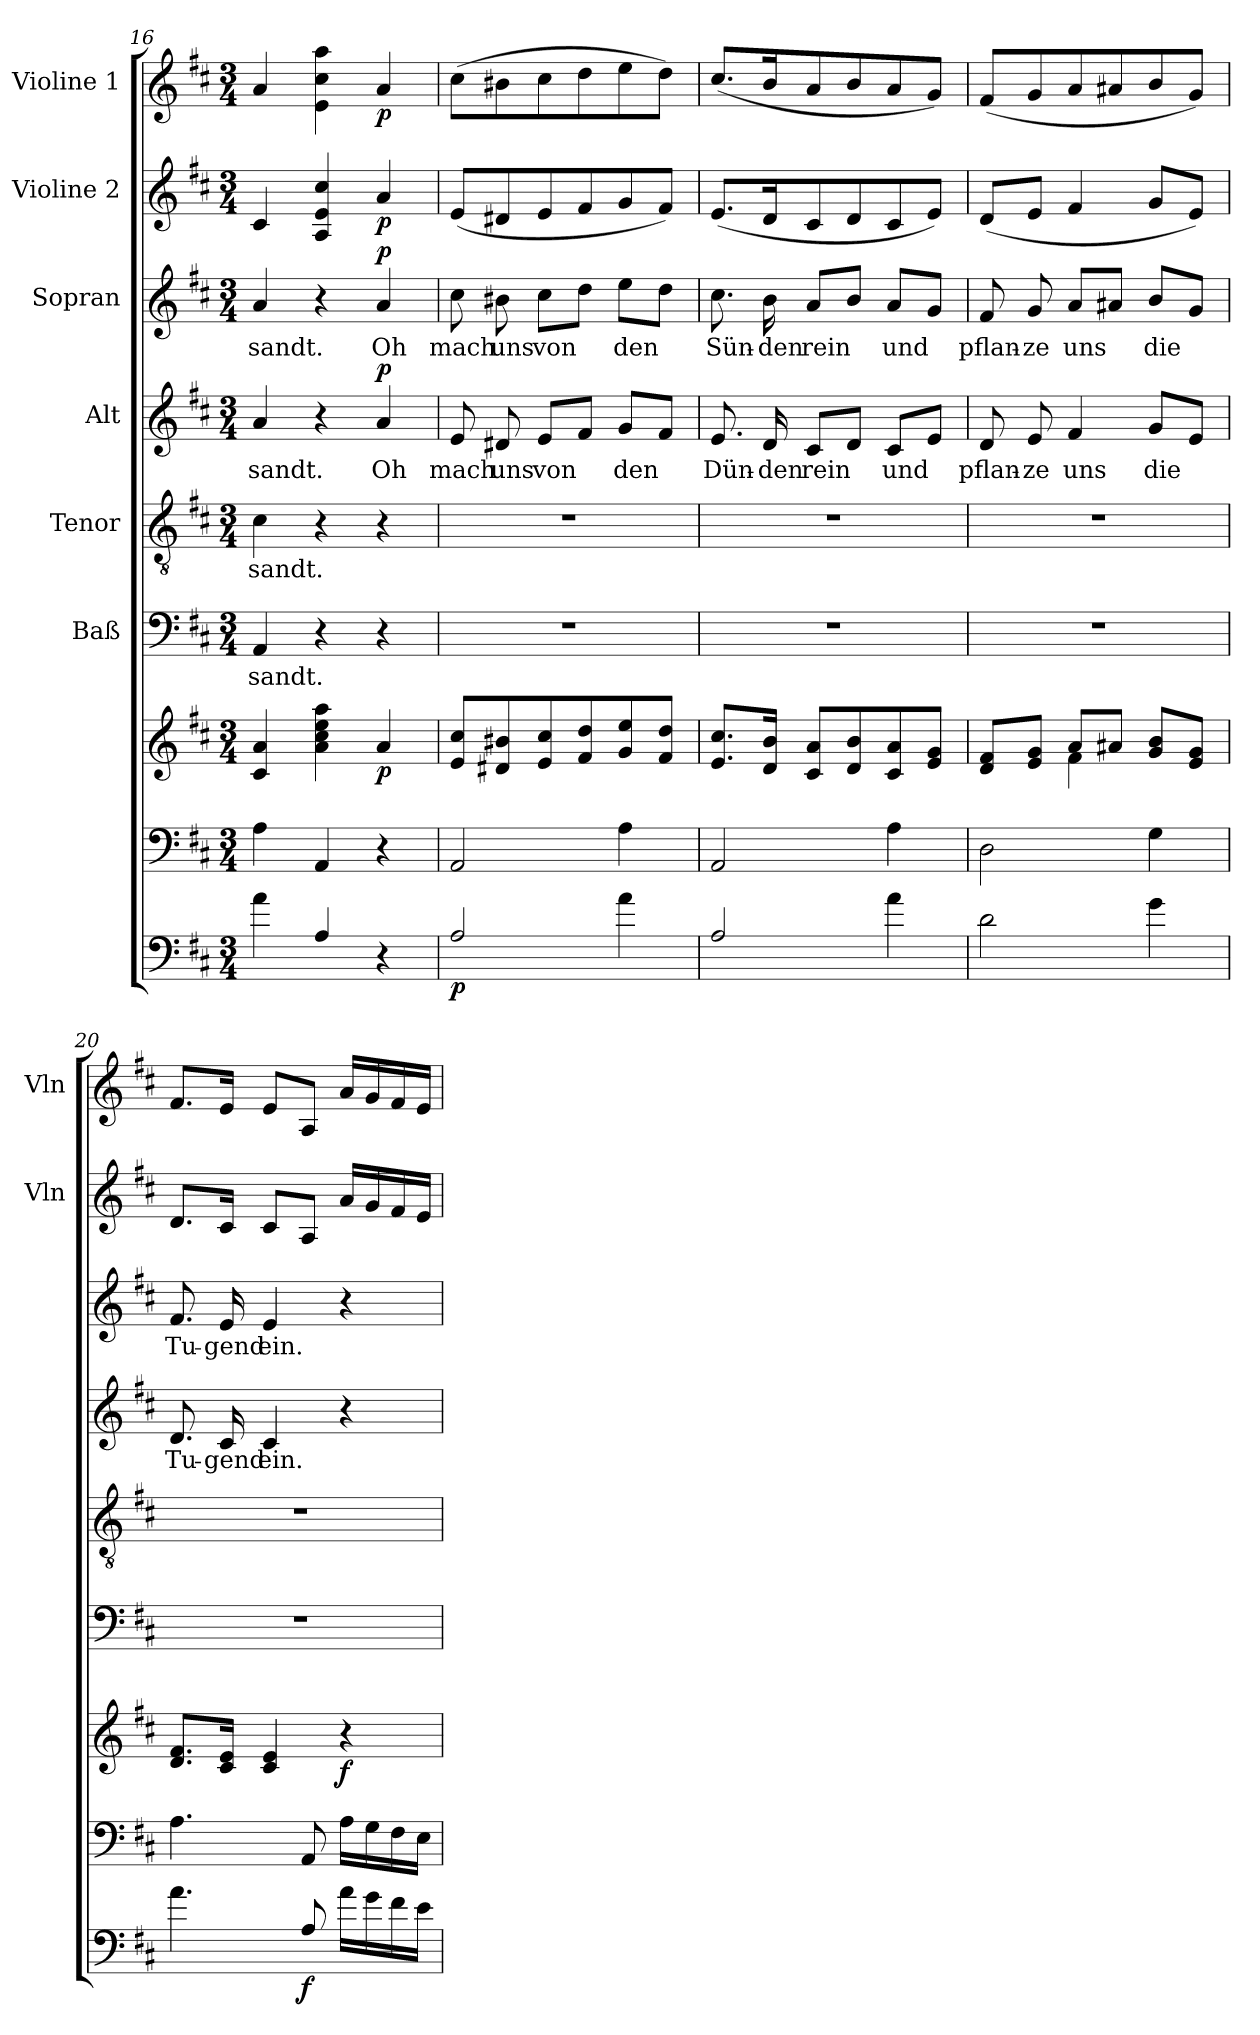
**kern	**dynam	**kern	**kern	**dynam	**kern	**text	**kern	**text	**kern	**text	**dynam	**kern	**text	**dynam	**kern	**dynam	**kern	**dynam
*part8	*part8	*part7	*part7	*part7	*part6	*part6	*part5	*part5	*part4	*part4	*part4	*part3	*part3	*part3	*part2	*part2	*part1	*part1
*staff9	*staff9	*staff8	*staff7	*staff7/8	*staff6	*staff6	*staff5	*staff5	*staff4	*staff4	*staff4	*staff3	*staff3	*staff3	*staff2	*staff2	*staff1	*staff1
*	*	*	*	*	*I"Baß	*	*I"Tenor	*	*I"Alt	*	*	*I"Sopran	*	*	*I"Violine 2	*	*I"Violine 1	*
*	*	*	*	*	*	*	*	*	*	*	*	*	*	*	*I'Vln	*	*I'Vln	*
!!LO:PB:g=z
*clefF4	*	*clefF4	*clefG2	*	*clefF4	*	*clefGv2	*	*clefG2	*	*	*clefG2	*	*	*clefG2	*	*clefG2	*
*ITrd7c12	*	*	*	*	*	*	*	*	*	*	*	*	*	*	*	*	*	*
*k[f#c#]	*	*k[f#c#]	*k[f#c#]	*	*k[f#c#]	*	*k[f#c#]	*	*k[f#c#]	*	*	*k[f#c#]	*	*	*k[f#c#]	*	*k[f#c#]	*
*D:	*	*D:	*D:	*	*D:	*	*D:	*	*D:	*	*	*D:	*	*	*D:	*	*D:	*
*M3/4	*	*M3/4	*M3/4	*	*M3/4	*	*M3/4	*	*M3/4	*	*	*M3/4	*	*	*M3/4	*	*M3/4	*
=16	=16	=16	=16	=16	=16	=16	=16	=16	=16	=16	=16	=16	=16	=16	=16	=16	=16	=16
!	!	!	!	!	!	!LO:LY:b	!	!LO:LY:b	!	!LO:LY:b	!	!	!LO:LY:b	!	!	!	!	!
4A\	.	4A\	4c#/ 4a/	.	4AA/	-sandt.	4c#\	-sandt.	4a/	-sandt.	.	4a/	-sandt.	.	4c#/	.	4a/	.
4AA/	.	4AA/	4a\ 4cc#\ 4ee\ 4aa\	.	4r	.	4r	.	4r	.	.	4r	.	.	4A/ 4e/ 4cc#/	.	4e\ 4cc#\ 4aa\	.
!	!	!	!	!LO:DY:b	!	!	!	!	!	!LO:LY:b	!LO:DY:a	!	!LO:LY:b	!LO:DY:a	!	!LO:DY:b	!	!LO:DY:b
4r	.	4r	4a/	p	4r	.	4r	.	4a/	Oh	p	4a/	Oh	p	4a/	p	4a/	p
=17	=17	=17	=17	=17	=17	=17	=17	=17	=17	=17	=17	=17	=17	=17	=17	=17	=17	=17
!	!LO:DY:b	!	!	!	!	!	!	!	!	!LO:LY:b	!	!	!LO:LY:b	!	!	!	!	!
2AA/	p	2AA/	8e/ 8cc#/L	.	2.r	.	2.r	.	8e/	mach	.	8cc#\	mach	.	(<8e/L	.	(>8cc#\L	.
!	!	!	!	!	!	!	!	!	!	!LO:LY:b	!	!	!LO:LY:b	!	!	!	!	!
.	.	.	8d#X/ 8b#X/	.	.	.	.	.	8d#X/	uns	.	8b#X\	uns	.	8d#X/	.	8b#X\	.
!	!	!	!	!	!	!	!	!	!	!LO:LY:b	!	!	!LO:LY:b	!	!	!	!	!
.	.	.	8e/ 8cc#/	.	.	.	.	.	8e/L	von	.	8cc#\L	von	.	8e/	.	8cc#\	.
.	.	.	8f#/ 8dd/	.	.	.	.	.	8f#/J	.	.	8dd\J	.	.	8f#/	.	8dd\	.
!	!	!	!	!	!	!	!	!	!	!LO:LY:b	!	!	!LO:LY:b	!	!	!	!	!
4A\	.	4A\	8g/ 8ee/	.	.	.	.	.	8g/L	den	.	8ee\L	den	.	8g/	.	8ee\	.
.	.	.	8f#/ 8dd/J	.	.	.	.	.	8f#/J	.	.	8dd\J	.	.	8f#/J)	.	8dd\J)	.
=18	=18	=18	=18	=18	=18	=18	=18	=18	=18	=18	=18	=18	=18	=18	=18	=18	=18	=18
!	!	!	!	!	!	!	!	!	!	!LO:LY:b	!	!	!LO:LY:b	!	!	!	!	!
2AA/	.	2AA/	8.e/ 8.cc#/L	.	2.r	.	2.r	.	8.e/	Dün-	.	8.cc#\	Sün-	.	(<8.e/L	.	(<8.cc#/L	.
!	!	!	!	!	!	!	!	!	!	!LO:LY:b	!	!	!LO:LY:b	!	!	!	!	!
.	.	.	16d/ 16b/Jk	.	.	.	.	.	16d/	-den	.	16b\	-den	.	16d/k	.	16b/k	.
!	!	!	!	!	!	!	!	!	!	!LO:LY:b	!	!	!LO:LY:b	!	!	!	!	!
.	.	.	8c#/ 8a/L	.	.	.	.	.	8c#/L	rein	.	8a/L	rein	.	8c#/	.	8a/	.
.	.	.	8d/ 8b/	.	.	.	.	.	8d/J	.	.	8b/J	.	.	8d/	.	8b/	.
!	!	!	!	!	!	!	!	!	!	!LO:LY:b	!	!	!LO:LY:b	!	!	!	!	!
4A\	.	4A\	8c#/ 8a/	.	.	.	.	.	8c#/L	und	.	8a/L	und	.	8c#/	.	8a/	.
.	.	.	8e/ 8g/J	.	.	.	.	.	8e/J	.	.	8g/J	.	.	8e/J)	.	8g/J)	.
=19	=19	=19	=19	=19	=19	=19	=19	=19	=19	=19	=19	=19	=19	=19	=19	=19	=19	=19
*	*	*	*^	*	*	*	*	*	*	*	*	*	*	*	*	*	*	*
!	!	!	!	!	!	!	!	!	!	!	!LO:LY:b	!	!	!LO:LY:b	!	!	!	!	!
2D\	.	2D\	8d/ 8f#/L	4ryy	.	2.r	.	2.r	.	8d/	pflan-	.	8f#/	pflan-	.	(<8d/L	.	(<8f#/L	.
!	!	!	!	!	!	!	!	!	!	!	!LO:LY:b	!	!	!LO:LY:b	!	!	!	!	!
.	.	.	8e/ 8g/J	.	.	.	.	.	.	8e/	-ze	.	8g/	-ze	.	8e/J	.	8g/	.
!	!	!	!	!	!	!	!	!	!	!	!LO:LY:b	!	!	!LO:LY:b	!	!	!	!	!
.	.	.	8a/L	4f#\	.	.	.	.	.	4f#/	uns	.	8a/L	uns	.	4f#/	.	8a/	.
.	.	.	8a#X/J	.	.	.	.	.	.	.	.	.	8a#X/J	.	.	.	.	8a#X/	.
!	!	!	!	!	!	!	!	!	!	!	!LO:LY:b	!	!	!LO:LY:b	!	!	!	!	!
4G\	.	4G\	8g/ 8b/L	4ryy	.	.	.	.	.	8g/L	die	.	8b/L	die	.	8g/L	.	8b/	.
.	.	.	8e/ 8g/J	.	.	.	.	.	.	8e/J	.	.	8g/J	.	.	8e/J)	.	8g/J)	.
*	*	*	*v	*v	*	*	*	*	*	*	*	*	*	*	*	*	*	*	*
=20	=20	=20	=20	=20	=20	=20	=20	=20	=20	=20	=20	=20	=20	=20	=20	=20	=20	=20
!	!	!	!	!	!	!	!	!	!	!LO:LY:b	!	!	!LO:LY:b	!	!	!	!	!
4.A\	.	4.A\	8.d/ 8.f#/L	.	2.r	.	2.r	.	8.d/	Tu-	.	8.f#/	Tu-	.	8.d/L	.	8.f#/L	.
!	!	!	!	!	!	!	!	!	!	!LO:LY:b	!	!	!LO:LY:b	!	!	!	!	!
.	.	.	16c#/ 16e/Jk	.	.	.	.	.	16c#/	-gend	.	16e/	-gend	.	16c#/Jk	.	16e/Jk	.
!	!	!	!	!	!	!	!	!	!	!LO:LY:b	!	!	!LO:LY:b	!	!	!	!	!
.	.	.	4c#/ 4e/	.	.	.	.	.	4c#/	ein.	.	4e/	ein.	.	8c#/L	.	8e/L	.
!	!LO:DY:b	!	!	!	!	!	!	!	!	!	!	!	!	!	!	!	!	!
8AA/	f	8AA/	.	.	.	.	.	.	.	.	.	.	.	.	8A/J	.	8A/J	.
!	!	!	!	!LO:DY:b	!	!	!	!	!	!	!	!	!	!	!	!	!	!
16A\LL	.	16A\LL	4r	f	.	.	.	.	4r	.	.	4r	.	.	16a/LL	.	16a/LL	.
16G\	.	16G\	.	.	.	.	.	.	.	.	.	.	.	.	16g/	.	16g/	.
16F#\	.	16F#\	.	.	.	.	.	.	.	.	.	.	.	.	16f#/	.	16f#/	.
16E\JJ	.	16E\JJ	.	.	.	.	.	.	.	.	.	.	.	.	16e/JJ	.	16e/JJ	.
=	=	=	=	=	=	=	=	=	=	=	=	=	=	=	=	=	=	=
*-	*-	*-	*-	*-	*-	*-	*-	*-	*-	*-	*-	*-	*-	*-	*-	*-	*-	*-
